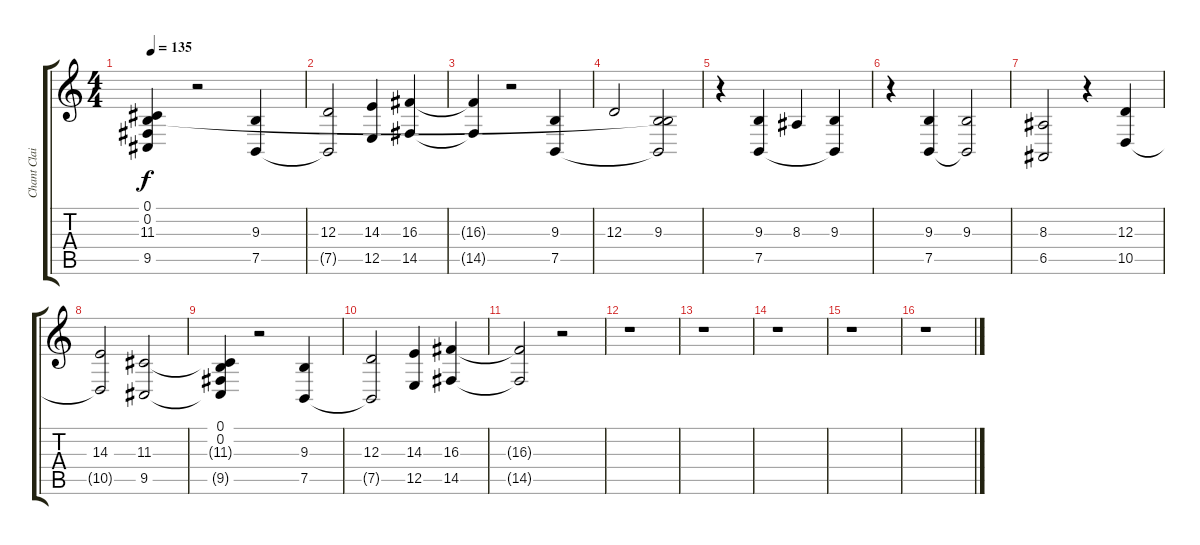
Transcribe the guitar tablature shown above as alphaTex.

\track ("Chant Clair" "Chant Clai") {instrument synthstrings1}
\staff {score tabs}
\tuning (B3 Gb3 D3 A2 E2 B1) {hide}
\ts (4 4)
\tempo 135
\clef g2
\ks c
(0.1 0.2 11.3{t} 9.5{t}).4{dy f} r.2 (9.3 7.5).4 |
(12.3 7.5{t}).2 (14.3 12.5).4 (16.3 14.5).4 |
(16.3{t} 14.5{t}).4 r.2 (9.3 7.5).4 |
12.3.2 (0.1{t} 9.3 7.5{t}).2 |
r.4 (9.3 7.5).4 8.3.4 (9.3 7.5{t}).4 |
r.4 (9.3 7.5).4 (9.3 7.5{t}).2 |
(8.3 6.5).2 r.4 (12.3 10.5).4 |
(14.3 10.5{t}).2 (11.3 9.5).2 |
(0.1 0.2 11.3{t} 9.5{t}).4 r.2 (9.3 7.5).4 |
(12.3 7.5{t}).2 (14.3 12.5).4 (16.3 14.5).4 |
(16.3{t} 14.5{t}).2 r.2 |
r.1 |
r.1 |
r.1 |
r.1 |
r.1
